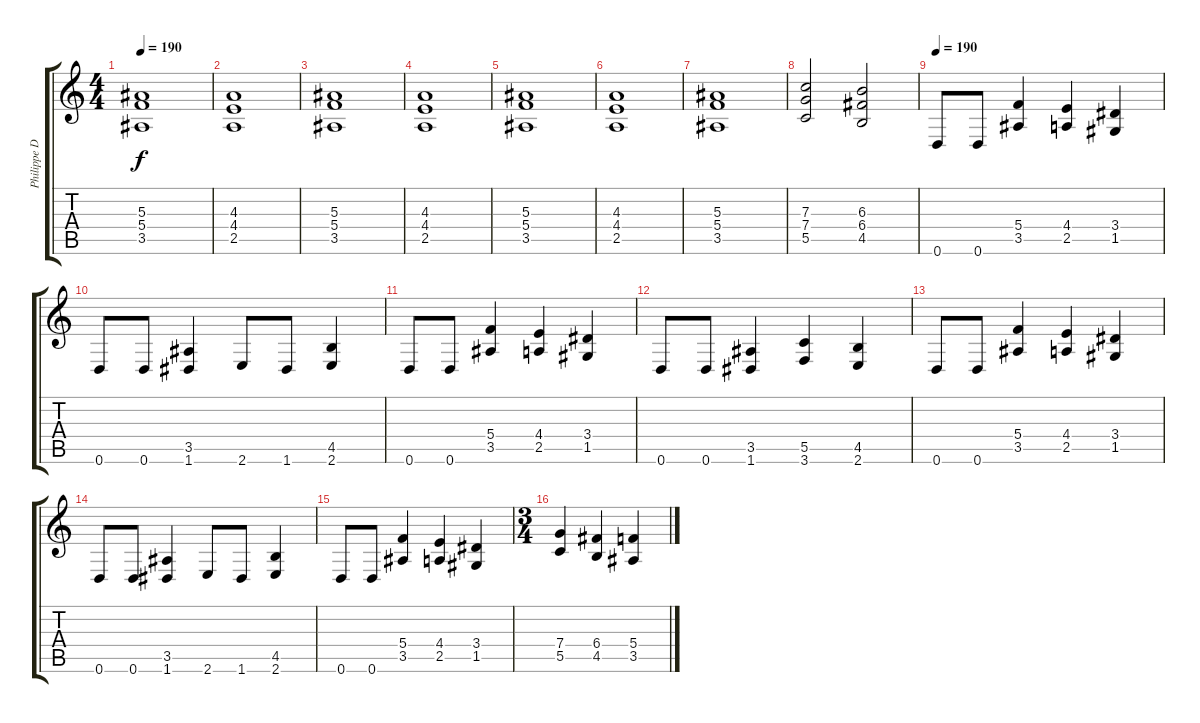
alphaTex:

\track ("Philippe D" "Philippe D") {instrument overdrivenguitar}
\staff {score tabs}
\tuning (D4 A3 F3 C3 G2 D2) {hide}
\ts (4 4)
\tempo 190
\tempo 160
\tempo 190
\clef g2
\ks c
(5.3 5.4 3.5).1{dy f instrument overdrivenguitar} |
(4.3 4.4 2.5).1 |
(5.3 5.4 3.5).1 |
(4.3 4.4 2.5).1 |
(5.3 5.4 3.5).1 |
(4.3 4.4 2.5).1 |
(5.3 5.4 3.5).1 |
(7.3 7.4 5.5).2 (6.3 6.4 4.5).2 |
\tempo 180
\tempo 190
0.6.8 0.6.8 (5.4 3.5).4 (4.4 2.5).4 (3.4 1.5).4 |
0.6.8 0.6.8 (3.5 1.6).4 2.6.8 1.6.8 (4.5 2.6).4 |
0.6.8 0.6.8 (5.4 3.5).4 (4.4 2.5).4 (3.4 1.5).4 |
0.6.8 0.6.8 (3.5 1.6).4 (5.5 3.6).4 (4.5 2.6).4 |
0.6.8 0.6.8 (5.4 3.5).4 (4.4 2.5).4 (3.4 1.5).4 |
0.6.8 0.6.8 (3.5 1.6).4 2.6.8 1.6.8 (4.5 2.6).4 |
0.6.8 0.6.8 (5.4 3.5).4 (4.4 2.5).4 (3.4 1.5).4 |
\ts (3 4)
(7.4 5.5).4 (6.4 4.5).4 (5.4 3.5).4
